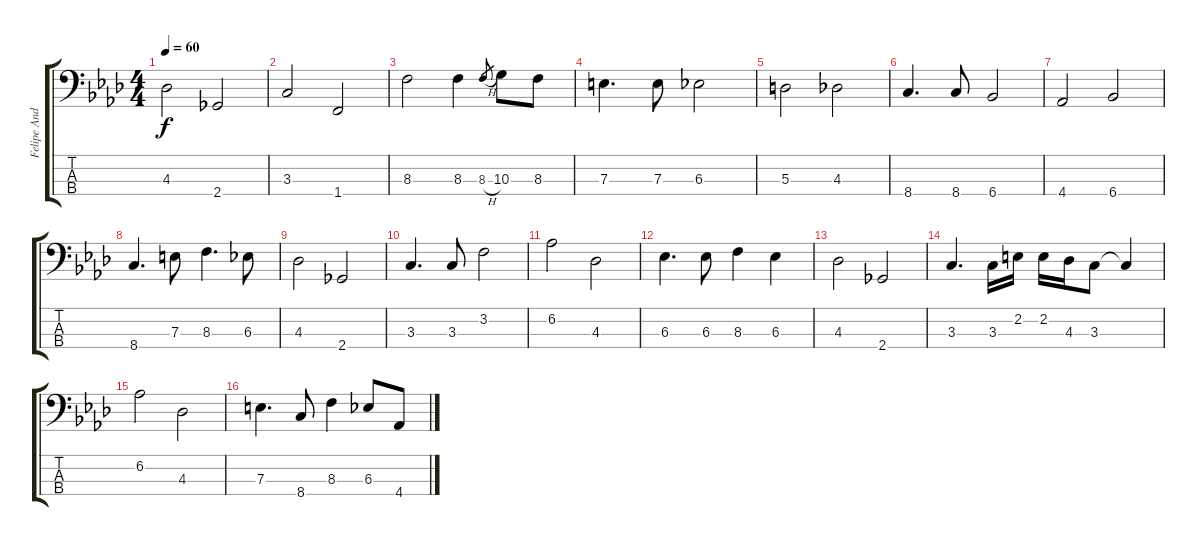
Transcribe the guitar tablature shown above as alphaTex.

\track ("Felipe Andreoli" "Felipe And") {instrument electricbassfinger}
\staff {score tabs}
\tuning (G2 D2 A1 E1) {hide}
\ts (4 4)
\tempo 60
\clef f4
\ks ab
4.3.2{dy f} 2.4.2 |
3.3.2 1.4.2 |
8.3.2 8.3.4 8.3{h}.8{gr} 10.3.8 8.3.8 |
7.3.4{d} 7.3.8 6.3.2 |
5.3.2 4.3.2 |
8.4.4{d} 8.4.8 6.4.2 |
4.4.2 6.4.2 |
8.4.4{d} 7.3.8 8.3.4{d} 6.3.8 |
4.3.2 2.4.2 |
3.3.4{d} 3.3.8 3.2.2 |
6.2.2 4.3.2 |
6.3.4{d} 6.3.8 8.3.4 6.3.4 |
4.3.2 2.4.2 |
3.3.4{d} 3.3.16 2.2.16 2.2.16 4.3.16 3.3.8 3.3{t}.4 |
6.2.2 4.3.2 |
7.3.4{d} 8.4.8 8.3.4 6.3.8 4.4.8
